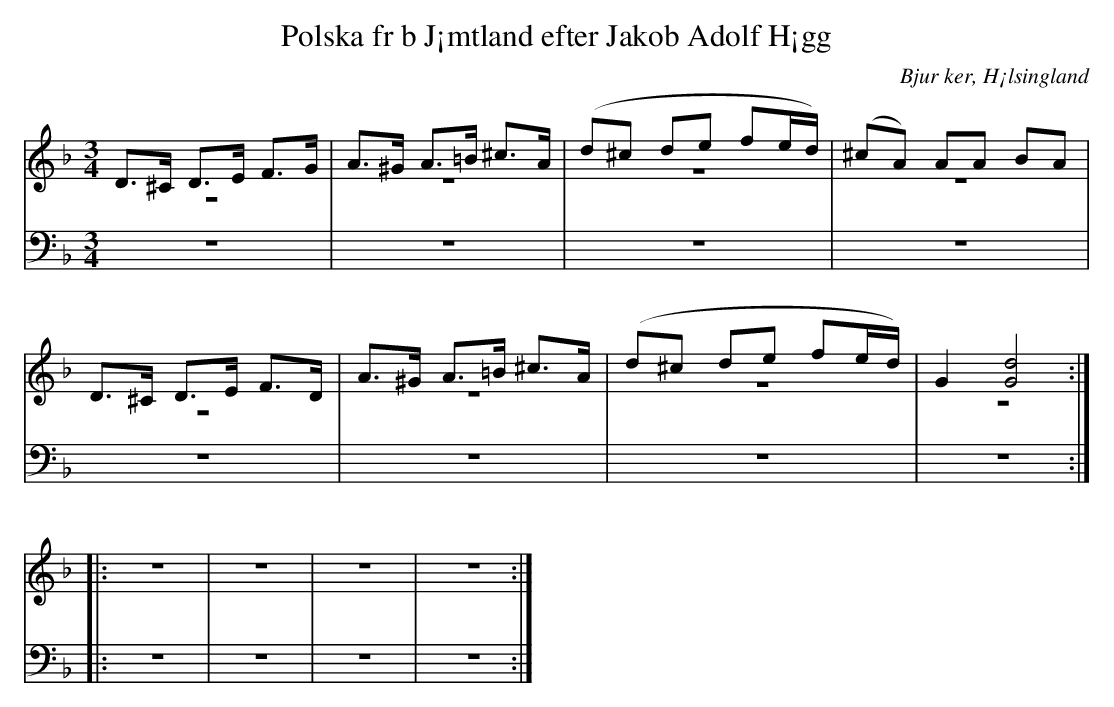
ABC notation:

X:1
T: Polska fr b J¡mtland efter Jakob Adolf H¡gg
O: Bjur ker, H¡lsingland
M: 3/4
L: 1/8
K: Dm
V:1
V:2 merge
V:3
V:4 merge
V:1
D>^C D>E F>G|A>^G A>=B ^c>A|(d^c de fe/d/)|(^cA) AA BA|
D>^C D>E F>D|A>^G A>=B ^c>A|(d^c de fe/d/)|G2 [G4d4]:|
|:z6|z6|z6|z6:|
V:2
z6|z6|z6|z6|
z6|z6|z6|z6:|
|:z6|z6|z6|z6:|
V:3 clef=bass
z6|z6|z6|z6|
z6|z6|z6|z6:|
|:z6|z6|z6|z6:|
V:4 clef=bass
z6|z6|z6|z6|
z6|z6|z6|z6:|
|:z6|z6|z6|z6:|
